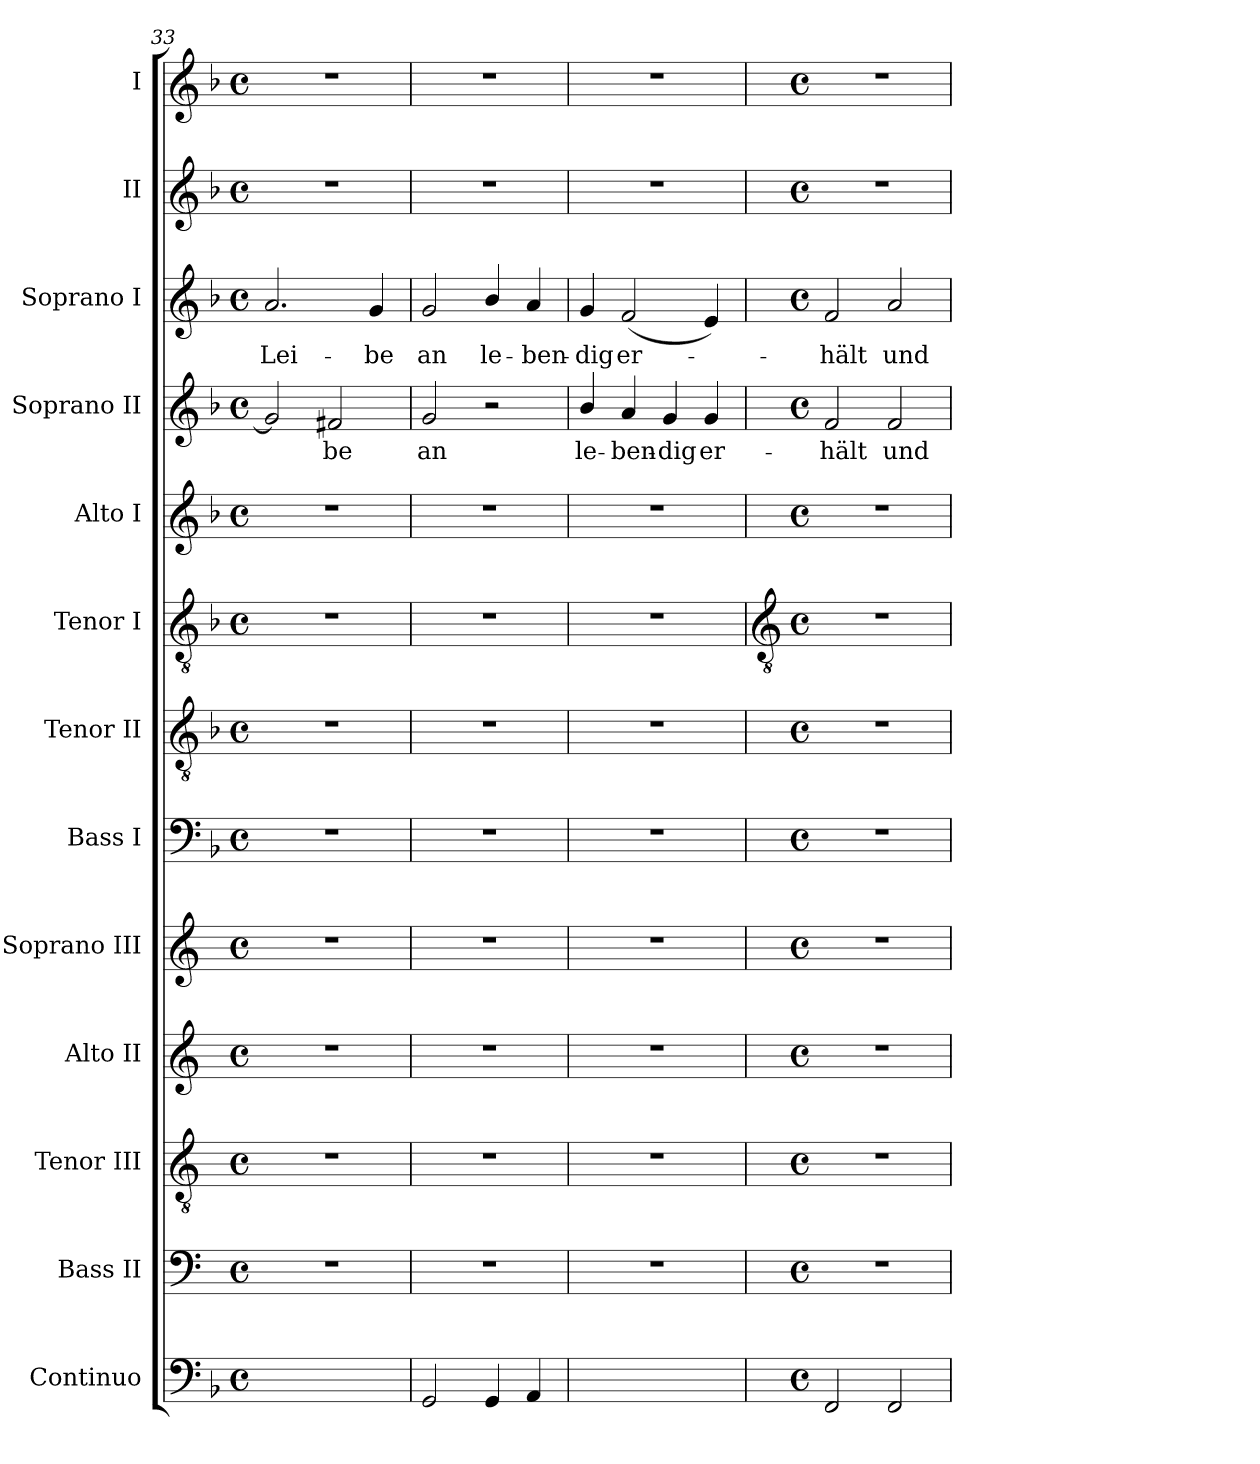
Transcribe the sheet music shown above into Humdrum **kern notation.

**kern	**text	**kern	**kern	**kern	**kern	**kern	**kern	**kern	**kern	**kern	**text	**kern	**text	**kern	**kern
*part13	*part13	*part12	*part11	*part10	*part9	*part8	*part7	*part6	*part5	*part4	*part4	*part3	*part3	*part2	*part1
*staff13	*staff13	*staff12	*staff11	*staff10	*staff9	*staff8	*staff7	*staff6	*staff5	*staff4	*staff4	*staff3	*staff3	*staff2	*staff1
*I"Continuo	*	*I"Bass II	*I"Tenor III	*I"Alto II	*I"Soprano III	*I"Bass I	*I"Tenor II	*I"Tenor I	*I"Alto I	*I"Soprano II	*	*I"Soprano I	*	*I"II	*I"I
*	*	*I'B	*I'T	*I'A	*I'S	*I'B I	*I'T II	*I'T I	*I'A I	*I'S II	*	*I'S I	*	*I'II	*I'I
*clefF4	*	*clefF4	*clefGv2	*clefG2	*clefG2	*clefF4	*clefGv2	*clefGv2	*clefG2	*clefG2	*	*clefG2	*	*clefG2	*clefG2
*	*	*ITrd4c7	*ITrd4c7	*ITrd4c7	*ITrd4c7	*	*	*	*	*	*	*	*	*	*
*k[b-]	*	*k[b-]	*k[b-]	*k[b-]	*k[b-]	*k[b-]	*k[b-]	*k[b-]	*k[b-]	*k[b-]	*	*k[b-]	*	*k[b-]	*k[b-]
*F:	*	*F:	*F:	*F:	*F:	*F:	*F:	*F:	*F:	*F:	*	*F:	*	*F:	*F:
*M4/4	*	*M4/4	*M4/4	*M4/4	*M4/4	*M4/4	*M4/4	*M4/4	*M4/4	*M4/4	*	*M4/4	*	*M4/4	*M4/4
*met(c)	*	*met(c)	*met(c)	*met(c)	*met(c)	*met(c)	*met(c)	*met(c)	*met(c)	*met(c)	*	*met(c)	*	*met(c)	*met(c)
=33	=33	=33	=33	=33	=33	=33	=33	=33	=33	=33	=33	=33	=33	=33	=33
!	!LO:LY:b	!	!	!	!	!	!	!	!	!	!	!	!LO:LY:b	!	!
[2D/yy	4	1r	1r	1r	1r	1r	1r	1r	1r	2g]	.	2.a	Lei-	1r	1r
!	!	!	!	!	!	!	!	!	!	!	!LO:LY:b	!	!	!	!
2D/yy]	.	.	.	.	.	.	.	.	.	2f#X	be	.	.	.	.
!	!	!	!	!	!	!	!	!	!	!	!	!	!LO:LY:b	!	!
.	.	.	.	.	.	.	.	.	.	.	.	4g	-be	.	.
=34	=34	=34	=34	=34	=34	=34	=34	=34	=34	=34	=34	=34	=34	=34	=34
!	!	!	!	!	!	!	!	!	!	!	!LO:LY:b	!	!LO:LY:b	!	!
2GG	.	1r	1r	1r	1r	1r	1r	1r	1r	2g	an	2g	an	1r	1r
!	!	!	!	!	!	!	!	!	!	!	!	!	!LO:LY:b	!	!
4GG	.	.	.	.	.	.	.	.	.	2r	.	4b-/	le-	.	.
!	!	!	!	!	!	!	!	!	!	!	!	!	!LO:LY:b	!	!
4AA	.	.	.	.	.	.	.	.	.	.	.	4a	-ben-	.	.
=35	=35	=35	=35	=35	=35	=35	=35	=35	=35	=35	=35	=35	=35	=35	=35
!	!LO:LY:b	!	!	!	!	!	!	!	!	!	!LO:LY:b	!	!LO:LY:b	!	!
[4BB-yy	6	1r	1r	1r	1r	1r	1r	1r	1r	4b-/	le-	4g	-dig	1r	1r
!	!LO:LY:b	!	!	!	!	!	!	!	!	!	!LO:LY:b	!	!LO:LY:b	!	!
4BB-yy]	5	.	.	.	.	.	.	.	.	4a	-ben-	(<2f	er-	.	.
!	!LO:LY:b	!	!	!	!	!	!	!	!	!	!LO:LY:b	!	!	!	!
[4Cyy	4	.	.	.	.	.	.	.	.	4g	-dig	.	.	.	.
!	!LO:LY:b	!	!	!	!	!	!	!	!	!	!LO:LY:b	!	!	!	!
4Cyy]	3	.	.	.	.	.	.	.	.	4g	er-	4e)	.	.	.
!!LO:LB:g=z
=36	=36	=36	=36	=36	=36	=36	=36	=36	=36	=36	=36	=36	=36	=36	=36
*	*	*	*	*	*	*	*	*clefGv2	*	*	*	*	*	*	*
*M4/4	*	*M4/4	*M4/4	*M4/4	*M4/4	*M4/4	*M4/4	*M4/4	*M4/4	*M4/4	*	*M4/4	*	*M4/4	*M4/4
*met(c)	*	*met(c)	*met(c)	*met(c)	*met(c)	*met(c)	*met(c)	*met(c)	*met(c)	*met(c)	*	*met(c)	*	*met(c)	*met(c)
!	!	!	!	!	!	!	!	!	!	!	!LO:LY:b	!	!LO:LY:b	!	!
2FF	.	1r	1r	1r	1r	1r	1r	1r	1r	2f	-hält	2f	hält	1r	1r
!	!	!	!	!	!	!	!	!	!	!	!LO:LY:b	!	!LO:LY:b	!	!
2FF	.	.	.	.	.	.	.	.	.	2f	und	2a	und	.	.
=	=	=	=	=	=	=	=	=	=	=	=	=	=	=	=
*-	*-	*-	*-	*-	*-	*-	*-	*-	*-	*-	*-	*-	*-	*-	*-
